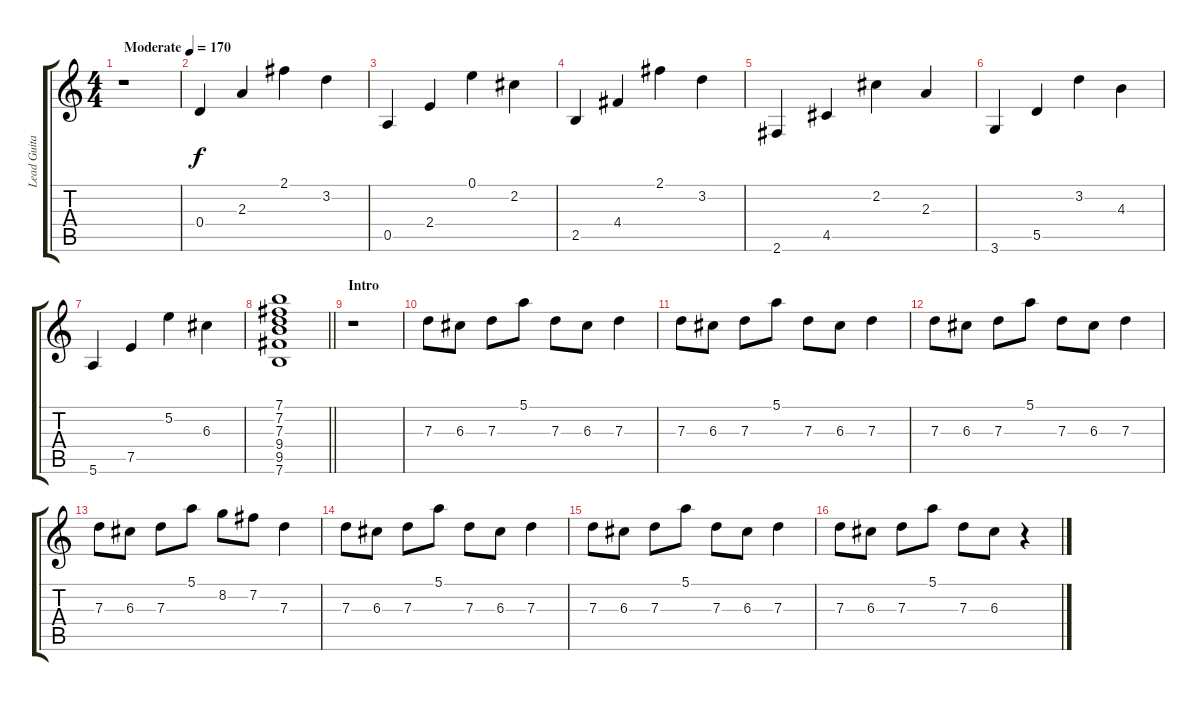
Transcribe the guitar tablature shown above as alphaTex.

\track ("Lead Guitar" "Lead Guita") {instrument distortionguitar}
\staff {score tabs}
\tuning (E4 B3 G3 D3 A2 E2) {hide}
\ts (4 4)
\tempo (170 "Moderate")
\clef g2
\ks c
r.1{dy f instrument distortionguitar} |
0.4.4 2.3.4 2.1.4 3.2.4 |
0.5.4 2.4.4 0.1.4 2.2.4 |
2.5.4 4.4.4 2.1.4 3.2.4 |
2.6.4 4.5.4 2.2.4 2.3.4 |
3.6.4 5.5.4 3.2.4 4.3.4 |
5.6.4 7.5.4 5.2.4 6.3.4 |
\barLineRight lightlight
(7.1 7.2 7.3 9.4 9.5 7.6).1 |
\section ("" "Intro")
r.1 |
7.3.8 6.3.8 7.3.8 5.1.8 7.3.8 6.3.8 7.3.4 |
7.3.8 6.3.8 7.3.8 5.1.8 7.3.8 6.3.8 7.3.4 |
7.3.8 6.3.8 7.3.8 5.1.8 7.3.8 6.3.8 7.3.4 |
7.3.8 6.3.8 7.3.8 5.1.8 8.2.8 7.2.8 7.3.4 |
7.3.8 6.3.8 7.3.8 5.1.8 7.3.8 6.3.8 7.3.4 |
7.3.8 6.3.8 7.3.8 5.1.8 7.3.8 6.3.8 7.3.4 |
7.3.8 6.3.8 7.3.8 5.1.8 7.3.8 6.3.8 r.4
